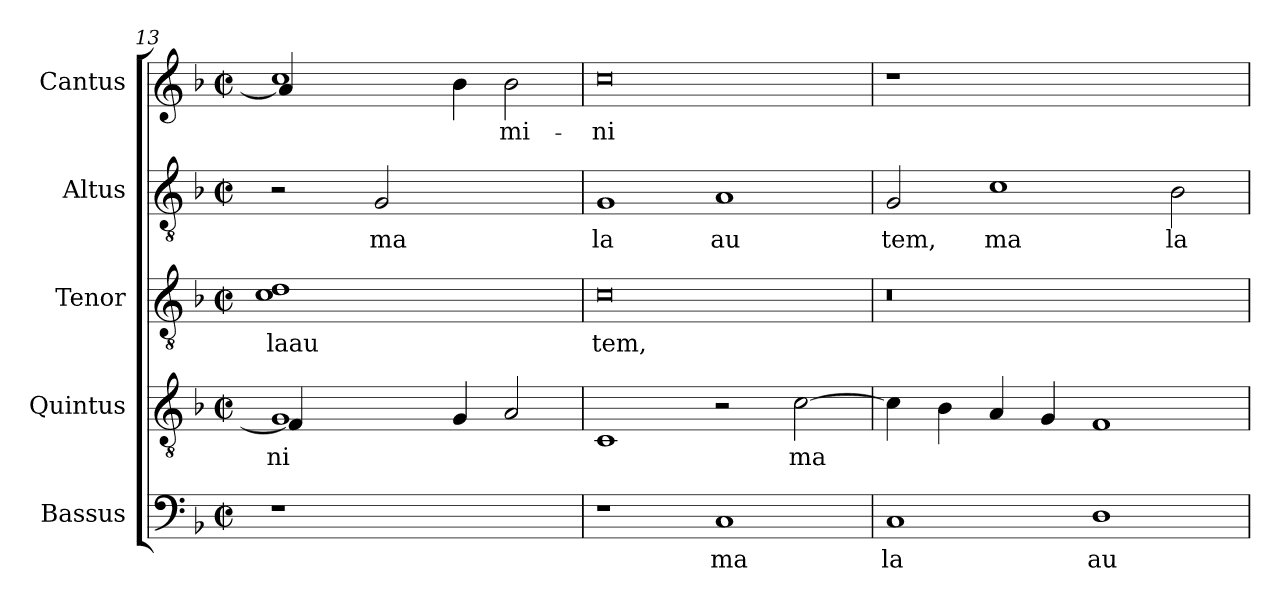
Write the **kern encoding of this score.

**kern	**text	**kern	**text	**kern	**text	**kern	**text	**kern	**text
*part5	*part5	*part4	*part4	*part3	*part3	*part2	*part2	*part1	*part1
*staff5	*staff5	*staff4	*staff4	*staff3	*staff3	*staff2	*staff2	*staff1	*staff1
*I"Bassus	*	*I"Quintus	*	*I"Tenor	*	*I"Altus	*	*I"Cantus	*
!!LO:PB:g=z
*clefF4	*	*clefGv2	*	*clefGv2	*	*clefGv2	*	*clefG2	*
*k[b-]	*	*k[b-]	*	*k[b-]	*	*k[b-]	*	*k[b-]	*
*F:	*	*F:	*	*F:	*	*F:	*	*F:	*
*M2/2	*	*M2/2	*	*M2/2	*	*M2/2	*	*M2/2	*
*met(c|)	*	*met(c|)	*	*met(c|)	*	*met(c|)	*	*met(c|)	*
=13	=13	=13	=13	=13	=13	=13	=13	=13	=13
*	*	*^	*	*	*	*	*	*	*
!	!	!	!	!LO:LY:b:cj	!	!LO:LY:b:cj	!	!	!	!LO:LY:b:cj
*	*	*	*	*	*	*	*	*	*^	*
1r	.	1G	4F/]	ni	1c 1d	laau	2r	.	1cc	4a/]	--
.	.	.	1.ryy	.	.	.	.	.	.	1.ryy	.
!	!	!	!	!	!	!	!	!LO:LY:b:cj	!	!	!
.	.	.	.	.	.	.	2G/	ma	.	.	.
!	!	!	!	!LO:LY:b:cj	!	!	!	!	!	!	!LO:LY:b:cj
2.ryy	.	4G/	.	.	2.ryy	.	2.ryy	.	4b-\	.	--
!	!	!	!	!LO:LY:b:cj	!	!	!	!	!	!	!LO:LY:b:cj
.	.	2A/	.	.	.	.	.	.	2b-\	.	-mi-
*	*	*v	*v	*	*	*	*	*	*v	*v	*
=14	=14	=14	=14	=14	=14	=14	=14	=14	=14
!	!	!	!LO:LY:b:cj	!	!LO:LY:b:cj	!	!LO:LY:b:cj	!	!LO:LY:b:cj
1r	.	1C	.	0c	tem,	1G	la	0cc	-ni
!	!LO:LY:b:cj	!	!	!	!	!	!LO:LY:b:cj	!	!
1C	ma	2r	.	.	.	1A	au	.	.
!	!	!	!LO:LY:b:cj	!	!	!	!	!	!
.	.	[>2c\	ma-	.	.	.	.	.	.
=15	=15	=15	=15	=15	=15	=15	=15	=15	=15
!	!LO:LY:b:cj	!	!LO:LY:b:cj	!	!	!	!LO:LY:b:cj	!	!
1C	la	4c\]	--	0r	.	2G/	tem,	1r	.
!	!	!	!LO:LY:b:cj	!	!	!	!	!	!
.	.	4B-\	--	.	.	.	.	.	.
!	!	!	!LO:LY:b:cj	!	!	!	!LO:LY:b:cj	!	!
.	.	4A/	--	.	.	1c	ma	.	.
!	!	!	!LO:LY:b:cj	!	!	!	!	!	!
.	.	4G/	--	.	.	.	.	.	.
!	!LO:LY:b:cj	!	!LO:LY:b:cj	!	!	!	!	!	!
1D	au	1F	--	.	.	.	.	1ryy	.
!	!	!	!	!	!	!	!LO:LY:b:cj	!	!
.	.	.	.	.	.	2B-\	la	.	.
=	=	=	=	=	=	=	=	=	=
*-	*-	*-	*-	*-	*-	*-	*-	*-	*-
